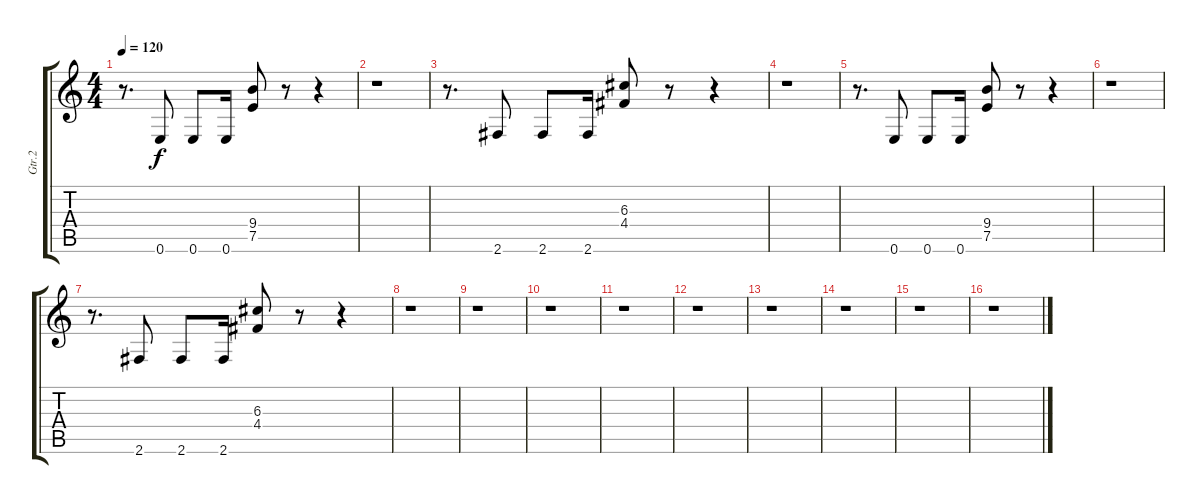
\track ("Gtr.2" "Gtr.2") {instrument overdrivenguitar}
\staff {score tabs}
\tuning (E4 B3 G3 D3 A2 E2) {hide}
\ts (4 4)
\tempo 120
\clef g2
\ks c
r.8{d dy f} 0.6.8 0.6.8 0.6.16 (9.4 7.5).8 r.8 r.4 |
r.1 |
r.8{d} 2.6.8 2.6.8 2.6.16 (6.3 4.4).8 r.8 r.4 |
r.1 |
r.8{d} 0.6.8 0.6.8 0.6.16 (9.4 7.5).8 r.8 r.4 |
r.1 |
r.8{d} 2.6.8 2.6.8 2.6.16 (6.3 4.4).8 r.8 r.4 |
r.1 |
r.1 |
r.1 |
r.1 |
r.1 |
r.1 |
r.1 |
r.1 |
r.1
